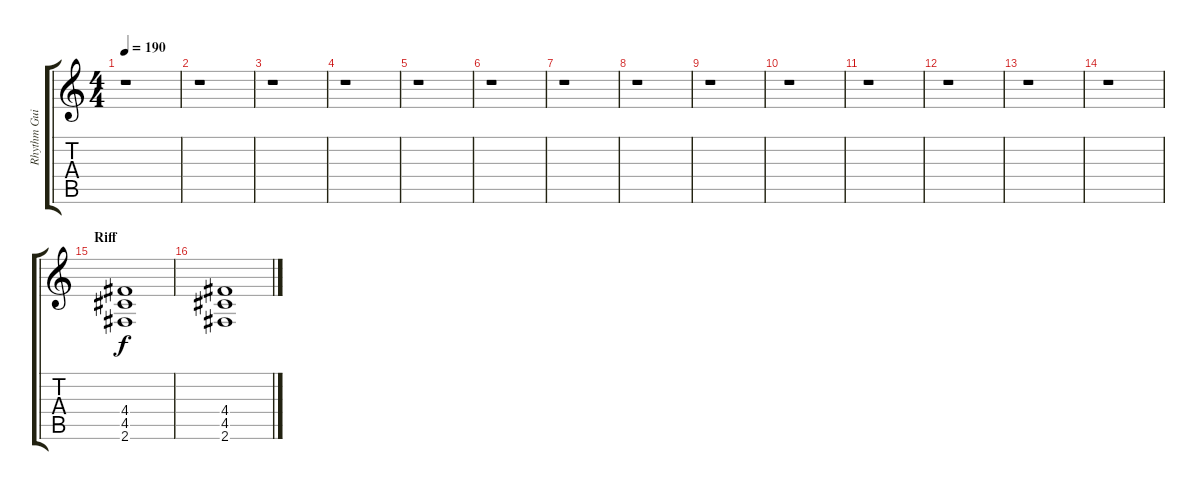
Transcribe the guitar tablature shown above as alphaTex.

\track ("Rhythm Guitar" "Rhythm Gui") {instrument distortionguitar}
\staff {score tabs}
\tuning (E4 B3 G3 D3 A2 E2) {hide}
\ts (4 4)
\tempo 190
\clef g2
\ks c
r.1{dy f} |
r.1 |
r.1 |
r.1 |
r.1 |
r.1 |
r.1 |
r.1 |
r.1 |
r.1 |
r.1 |
r.1 |
r.1 |
r.1 |
\section ("" "Riff")
(4.4 4.5 2.6).1 |
(4.4 4.5 2.6).1
